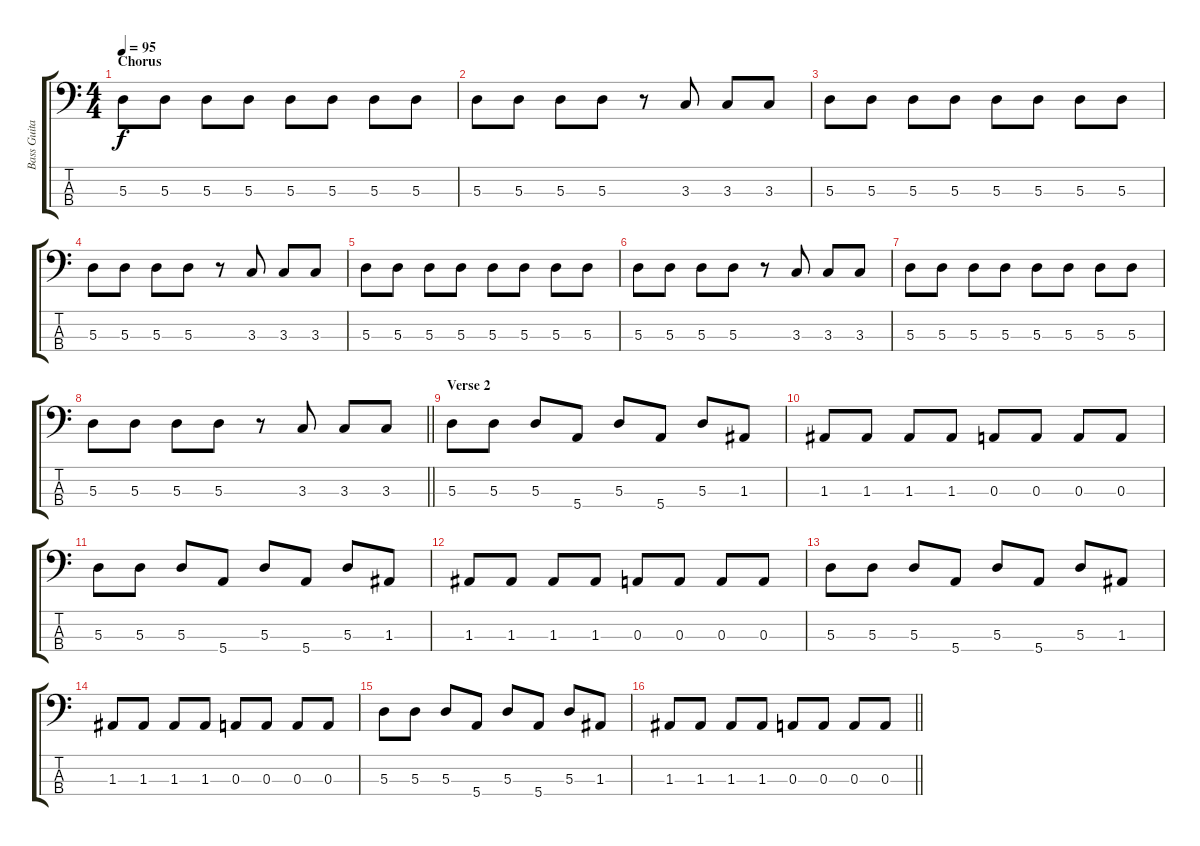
\track ("Bass Guitar" "Bass Guita") {instrument electricbassfinger}
\staff {score tabs}
\tuning (G2 D2 A1 E1) {hide}
\ts (4 4)
\section ("" "Chorus")
\tempo 95
\clef f4
\ks c
5.3.8{dy f} 5.3.8 5.3.8 5.3.8 5.3.8 5.3.8 5.3.8 5.3.8 |
5.3.8 5.3.8 5.3.8 5.3.8 r.8 3.3.8 3.3.8 3.3.8 |
5.3.8 5.3.8 5.3.8 5.3.8 5.3.8 5.3.8 5.3.8 5.3.8 |
5.3.8 5.3.8 5.3.8 5.3.8 r.8 3.3.8 3.3.8 3.3.8 |
5.3.8 5.3.8 5.3.8 5.3.8 5.3.8 5.3.8 5.3.8 5.3.8 |
5.3.8 5.3.8 5.3.8 5.3.8 r.8 3.3.8 3.3.8 3.3.8 |
5.3.8 5.3.8 5.3.8 5.3.8 5.3.8 5.3.8 5.3.8 5.3.8 |
\barLineRight lightlight
5.3.8 5.3.8 5.3.8 5.3.8 r.8 3.3.8 3.3.8 3.3.8 |
\section ("" "Verse 2")
5.3.8 5.3.8 5.3.8 5.4.8 5.3.8 5.4.8 5.3.8 1.3.8 |
1.3.8 1.3.8 1.3.8 1.3.8 0.3.8 0.3.8 0.3.8 0.3.8 |
5.3.8 5.3.8 5.3.8 5.4.8 5.3.8 5.4.8 5.3.8 1.3.8 |
1.3.8 1.3.8 1.3.8 1.3.8 0.3.8 0.3.8 0.3.8 0.3.8 |
5.3.8 5.3.8 5.3.8 5.4.8 5.3.8 5.4.8 5.3.8 1.3.8 |
1.3.8 1.3.8 1.3.8 1.3.8 0.3.8 0.3.8 0.3.8 0.3.8 |
5.3.8 5.3.8 5.3.8 5.4.8 5.3.8 5.4.8 5.3.8 1.3.8 |
\barLineRight lightlight
1.3.8 1.3.8 1.3.8 1.3.8 0.3.8 0.3.8 0.3.8 0.3.8
